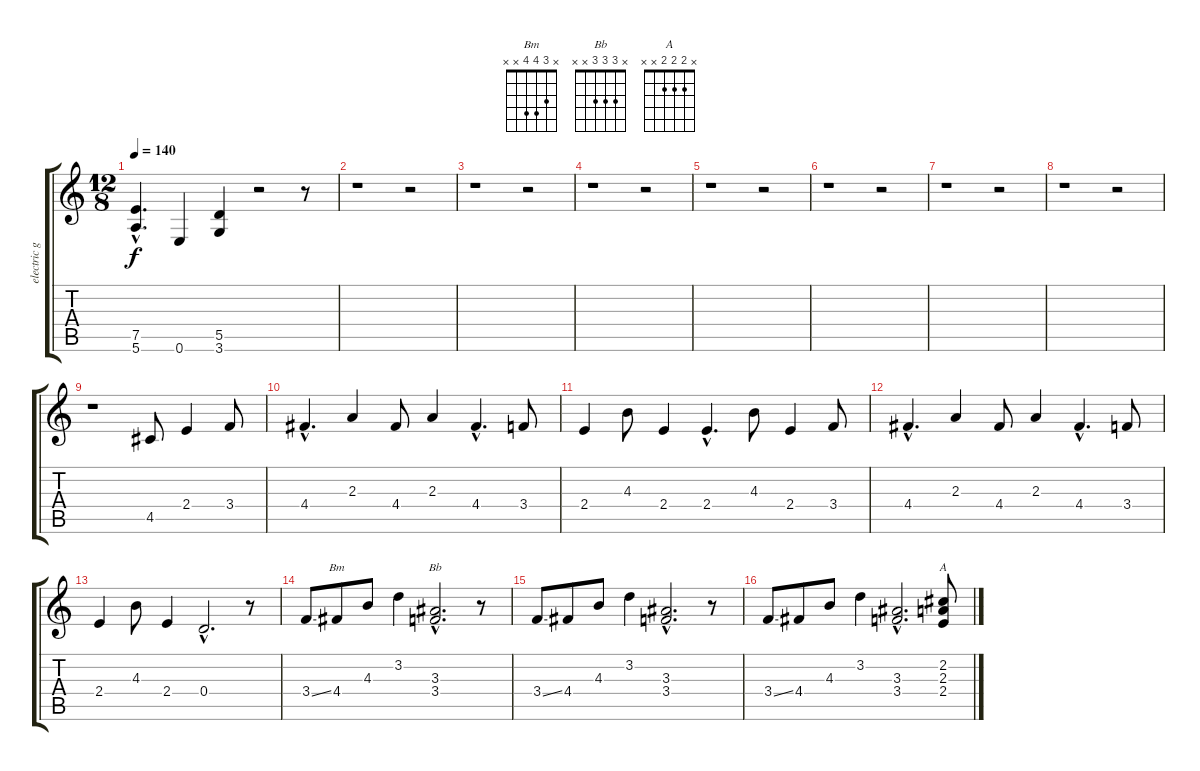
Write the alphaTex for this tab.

\track ("electric guitar 2" "electric g") {instrument electricguitarjazz}
\staff {score tabs}
\tuning (E4 B3 G3 D3 A2 E2) {hide}
\chord ("Bm" x 3 4 4 x x)
\chord ("Bb" x 3 3 3 x x)
\chord ("A" x 2 2 2 x x)
\ts (12 8)
\tempo 140
\clef g2
\ks c
(7.5{hac t} 5.6{hac t}).4{d dy f} 0.6.4 (5.5 3.6).4 r.2 r.8 |
r.1 r.2 |
r.1 r.2 |
r.1 r.2 |
r.1 r.2 |
r.1 r.2 |
r.1 r.2 |
r.1 r.2 |
r.1 4.5.8 2.4.4 3.4.8 |
4.4{hac}.4{d} 2.3.4 4.4.8 2.3.4 4.4{hac}.4{d} 3.4.8 |
2.4.4 4.3.8 2.4.4 2.4{hac}.4{d} 4.3.8 2.4.4 3.4.8 |
4.4{hac}.4{d} 2.3.4 4.4.8 2.3.4 4.4{hac}.4{d} 3.4.8 |
2.4.4 4.3.8 2.4.4 0.4{hac}.2{d} r.8 |
3.4{ss}.8 4.4.8{ch "Bm"} 4.3.8 3.2.4 (3.3{hac} 3.4{hac}).2{d ch "Bb"} r.8 |
3.4{ss}.8 4.4.8 4.3.8 3.2.4 (3.3{hac} 3.4{hac}).2{d} r.8 |
3.4{ss}.8 4.4.8 4.3.8 3.2.4 (3.3{hac} 3.4{hac}).2{d} (2.2 2.3 2.4).8{ch "A"}
